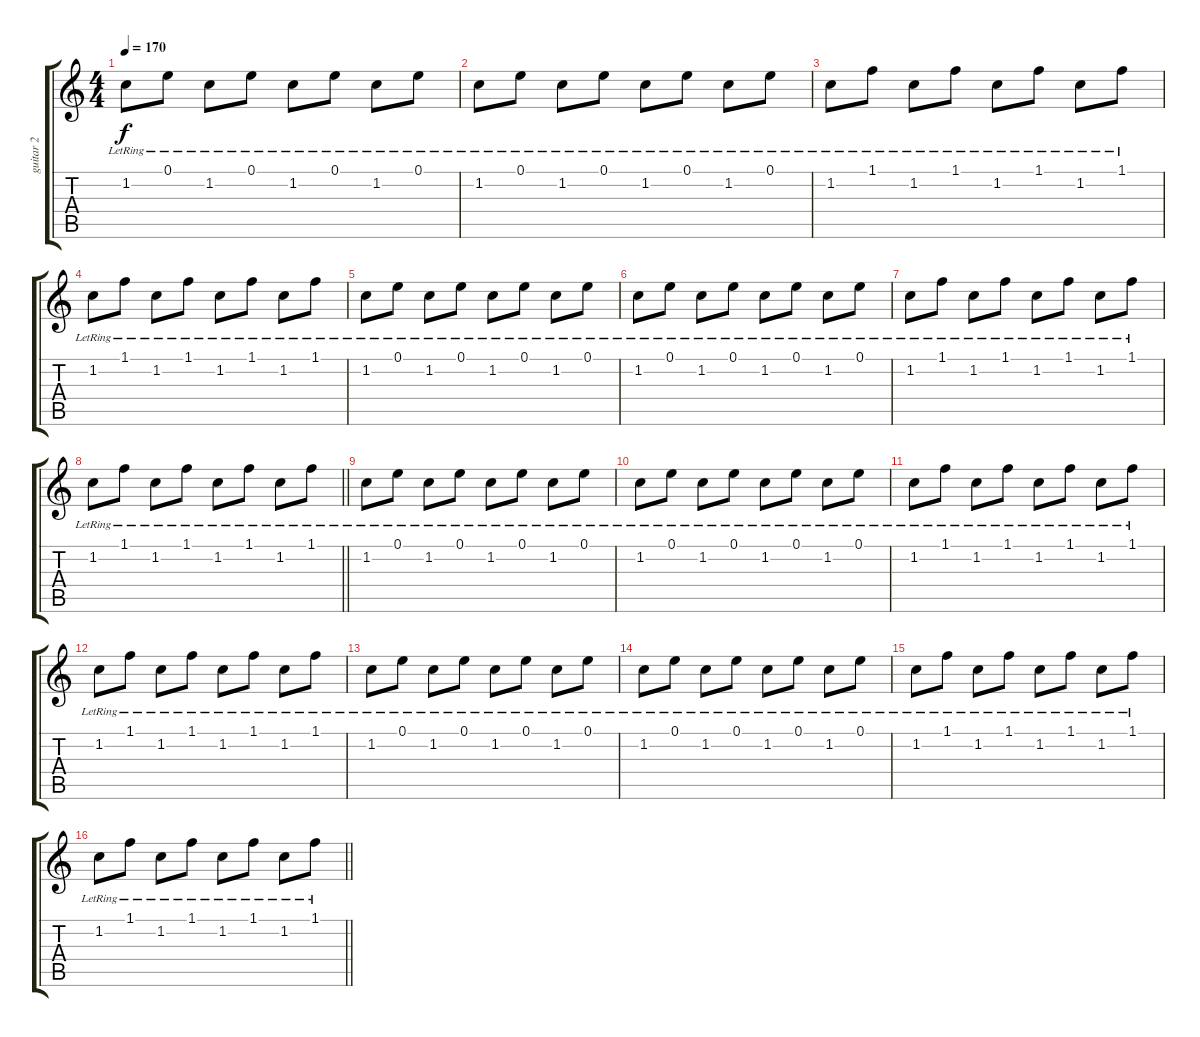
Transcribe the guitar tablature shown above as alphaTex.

\track ("guitar 2" "guitar 2") {instrument electricguitarjazz}
\staff {score tabs}
\tuning (E4 B3 G3 D3 A2 E2) {hide}
\ts (4 4)
\tempo 170
\clef g2
\ks c
1.2{lr}.8{dy f} 0.1{lr}.8 1.2{lr}.8 0.1{lr}.8 1.2{lr}.8 0.1{lr}.8 1.2{lr}.8 0.1{lr}.8 |
1.2{lr}.8 0.1{lr}.8 1.2{lr}.8 0.1{lr}.8 1.2{lr}.8 0.1{lr}.8 1.2{lr}.8 0.1{lr}.8 |
1.2{lr}.8 1.1{lr}.8 1.2{lr}.8 1.1{lr}.8 1.2{lr}.8 1.1{lr}.8 1.2{lr}.8 1.1{lr}.8 |
1.2{lr}.8 1.1{lr}.8 1.2{lr}.8 1.1{lr}.8 1.2{lr}.8 1.1{lr}.8 1.2{lr}.8 1.1{lr}.8 |
1.2{lr}.8 0.1{lr}.8 1.2{lr}.8 0.1{lr}.8 1.2{lr}.8 0.1{lr}.8 1.2{lr}.8 0.1{lr}.8 |
1.2{lr}.8 0.1{lr}.8 1.2{lr}.8 0.1{lr}.8 1.2{lr}.8 0.1{lr}.8 1.2{lr}.8 0.1{lr}.8 |
1.2{lr}.8 1.1{lr}.8 1.2{lr}.8 1.1{lr}.8 1.2{lr}.8 1.1{lr}.8 1.2{lr}.8 1.1{lr}.8 |
\barLineRight lightlight
1.2{lr}.8 1.1{lr}.8 1.2{lr}.8 1.1{lr}.8 1.2{lr}.8 1.1{lr}.8 1.2{lr}.8 1.1{lr}.8 |
1.2{lr}.8 0.1{lr}.8 1.2{lr}.8 0.1{lr}.8 1.2{lr}.8 0.1{lr}.8 1.2{lr}.8 0.1{lr}.8 |
1.2{lr}.8 0.1{lr}.8 1.2{lr}.8 0.1{lr}.8 1.2{lr}.8 0.1{lr}.8 1.2{lr}.8 0.1{lr}.8 |
1.2{lr}.8 1.1{lr}.8 1.2{lr}.8 1.1{lr}.8 1.2{lr}.8 1.1{lr}.8 1.2{lr}.8 1.1{lr}.8 |
1.2{lr}.8 1.1{lr}.8 1.2{lr}.8 1.1{lr}.8 1.2{lr}.8 1.1{lr}.8 1.2{lr}.8 1.1{lr}.8 |
1.2{lr}.8 0.1{lr}.8 1.2{lr}.8 0.1{lr}.8 1.2{lr}.8 0.1{lr}.8 1.2{lr}.8 0.1{lr}.8 |
1.2{lr}.8 0.1{lr}.8 1.2{lr}.8 0.1{lr}.8 1.2{lr}.8 0.1{lr}.8 1.2{lr}.8 0.1{lr}.8 |
1.2{lr}.8 1.1{lr}.8 1.2{lr}.8 1.1{lr}.8 1.2{lr}.8 1.1{lr}.8 1.2{lr}.8 1.1{lr}.8 |
\barLineRight lightlight
1.2{lr}.8 1.1{lr}.8 1.2{lr}.8 1.1{lr}.8 1.2{lr}.8 1.1{lr}.8 1.2{lr}.8 1.1{lr}.8
